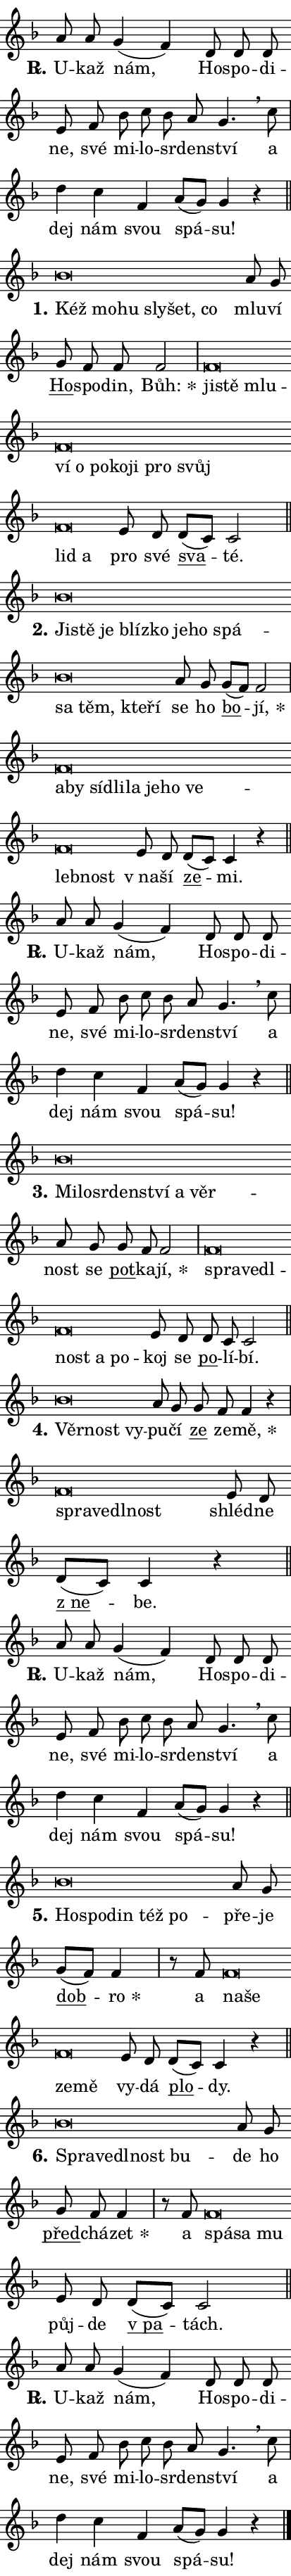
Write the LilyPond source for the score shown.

\version "2.24.0"
\header { tagline = "" }
\paper {
  indent = 0\cm
  top-margin = 0\cm
  right-margin = 0\cm
  bottom-margin = 0\cm
  left-margin = 0\cm
  paper-width = 7\cm
  page-breaking = #ly:one-page-breaking
  system-system-spacing.basic-distance = #11
  score-system-spacing.basic-distance = #11
  ragged-last = ##f
}


%% Author: Thomas Morley
%% https://lists.gnu.org/archive/html/lilypond-user/2020-05/msg00002.html
#(define (line-position grob)
"Returns position of @var[grob} in current system:
   @code{'start}, if at first time-step
   @code{'end}, if at last time-step
   @code{'middle} otherwise
"
  (let* ((col (ly:item-get-column grob))
         (ln (ly:grob-object col 'left-neighbor))
         (rn (ly:grob-object col 'right-neighbor))
         (col-to-check-left (if (ly:grob? ln) ln col))
         (col-to-check-right (if (ly:grob? rn) rn col))
         (break-dir-left
           (and
             (ly:grob-property col-to-check-left 'non-musical #f)
             (ly:item-break-dir col-to-check-left)))
         (break-dir-right
           (and
             (ly:grob-property col-to-check-right 'non-musical #f)
             (ly:item-break-dir col-to-check-right))))
        (cond ((eqv? 1 break-dir-left) 'start)
              ((eqv? -1 break-dir-right) 'end)
              (else 'middle))))

#(define (tranparent-at-line-position vctor)
  (lambda (grob)
  "Relying on @code{line-position} select the relevant enry from @var{vctor}.
Used to determine transparency,"
    (case (line-position grob)
      ((end) (not (vector-ref vctor 0)))
      ((middle) (not (vector-ref vctor 1)))
      ((start) (not (vector-ref vctor 2))))))

noteHeadBreakVisibility =
#(define-music-function (break-visibility)(vector?)
"Makes @code{NoteHead}s transparent relying on @var{break-visibility}"
#{
  \override NoteHead.transparent =
    #(tranparent-at-line-position break-visibility)
#})

#(define delete-ledgers-for-transparent-note-heads
  (lambda (grob)
    "Reads whether a @code{NoteHead} is transparent.
If so this @code{NoteHead} is removed from @code{'note-heads} from
@var{grob}, which is supposed to be @code{LedgerLineSpanner}.
As a result ledgers are not printed for this @code{NoteHead}"
    (let* ((nhds-array (ly:grob-object grob 'note-heads))
           (nhds-list
             (if (ly:grob-array? nhds-array)
                 (ly:grob-array->list nhds-array)
                 '()))
           ;; Relies on the transparent-property being done before
           ;; Staff.LedgerLineSpanner.after-line-breaking is executed.
           ;; This is fragile ...
           (to-keep
             (remove
               (lambda (nhd)
                 (ly:grob-property nhd 'transparent #f))
               nhds-list)))
      ;; TODO find a better method to iterate over grob-arrays, similiar
      ;; to filter/remove etc for lists
      ;; For now rebuilt from scratch
      (set! (ly:grob-object grob 'note-heads)  '())
      (for-each
        (lambda (nhd)
          (ly:pointer-group-interface::add-grob grob 'note-heads nhd))
        to-keep))))

hideNotes = {
  \noteHeadBreakVisibility #begin-of-line-visible
}
unHideNotes = {
  \noteHeadBreakVisibility #all-visible
}

% work-around for resetting accidentals
% https://lilypond.org/doc/v2.23/Documentation/notation/displaying-rhythms#unmetered-music
cadenzaMeasure = {
  \cadenzaOff
  \partial 1024 s1024
  \cadenzaOn
}

#(define-markup-command (accent layout props text) (markup?)
  "Underline accented syllable"
  (interpret-markup layout props
    #{\markup \override #'(offset . 4.3) \underline { #text }#}))

responsum = \markup \concat {
  "R" \hspace #-1.05 \path #0.1 #'((moveto 0 0.07) (lineto 0.9 0.8)) \hspace #0.05 "."
}

\layout {
    \context {
        \Staff
        \remove "Time_signature_engraver"
        \override LedgerLineSpanner.after-line-breaking = #delete-ledgers-for-transparent-note-heads
    }
    \context {
        \Voice {
            \override NoteHead.output-attributes = #'((class . "notehead"))
            \override Hairpin.height = #0.55
        }
    }
    \context {
        \Lyrics {
            \override StanzaNumber.output-attributes = #'((class . "stanzanumber"))
            \override LyricSpace.minimum-distance = #0.9
            \override LyricText.font-name = #"TeX Gyre Schola"
            \override LyricText.font-size = 1
            \override StanzaNumber.font-name = #"TeX Gyre Schola Bold"
            \override StanzaNumber.font-size = 1
        }
    }
}

% magnetic-lyrics.ily
%
%   written by
%     Jean Abou Samra <jean@abou-samra.fr>
%     Werner Lemberg <wl@gnu.org>
%
%   adapted by
%     Jiri Hon <jiri.hon@gmail.com>
%
% Version 2022-Apr-15

% https://www.mail-archive.com/lilypond-user@gnu.org/msg149350.html

#(define (Left_hyphen_pointer_engraver context)
   "Collect syllable-hyphen-syllable occurrences in lyrics and store
them in properties.  This engraver only looks to the left.  For
example, if the lyrics input is @code{foo -- bar}, it does the
following.

@itemize @bullet
@item
Set the @code{text} property of the @code{LyricHyphen} grob between
@q{foo} and @q{bar} to @code{foo}.

@item
Set the @code{left-hyphen} property of the @code{LyricText} grob with
text @q{foo} to the @code{LyricHyphen} grob between @q{foo} and
@q{bar}.
@end itemize

Use this auxiliary engraver in combination with the
@code{lyric-@/text::@/apply-@/magnetic-@/offset!} hook."
   (let ((hyphen #f)
         (text #f))
     (make-engraver
      (acknowledgers
       ((lyric-syllable-interface engraver grob source-engraver)
        (set! text grob)))
      (end-acknowledgers
       ((lyric-hyphen-interface engraver grob source-engraver)
        ;(when (not (grob::has-interface grob 'lyric-space-interface))
          (set! hyphen grob)));)
      ((stop-translation-timestep engraver)
       (when (and text hyphen)
         (ly:grob-set-object! text 'left-hyphen hyphen))
       (set! text #f)
       (set! hyphen #f)))))

#(define (lyric-text::apply-magnetic-offset! grob)
   "If the space between two syllables is less than the value in
property @code{LyricText@/.details@/.squash-threshold}, move the right
syllable to the left so that it gets concatenated with the left
syllable.

Use this function as a hook for
@code{LyricText@/.after-@/line-@/breaking} if the
@code{Left_@/hyphen_@/pointer_@/engraver} is active."
   (let ((hyphen (ly:grob-object grob 'left-hyphen #f)))
     (when hyphen
       (let ((left-text (ly:spanner-bound hyphen LEFT)))
         (when (grob::has-interface left-text 'lyric-syllable-interface)
           (let* ((common (ly:grob-common-refpoint grob left-text X))
                  (this-x-ext (ly:grob-extent grob common X))
                  (left-x-ext
                   (begin
                     ;; Trigger magnetism for left-text.
                     (ly:grob-property left-text 'after-line-breaking)
                     (ly:grob-extent left-text common X)))
                  ;; `delta` is the gap width between two syllables.
                  (delta (- (interval-start this-x-ext)
                            (interval-end left-x-ext)))
                  (details (ly:grob-property grob 'details))
                  (threshold (assoc-get 'squash-threshold details 0.2)))
             (when (< delta threshold)
               (let* (;; We have to manipulate the input text so that
                      ;; ligatures crossing syllable boundaries are not
                      ;; disabled.  For languages based on the Latin
                      ;; script this is essentially a beautification.
                      ;; However, for non-Western scripts it can be a
                      ;; necessity.
                      (lt (ly:grob-property left-text 'text))
                      (rt (ly:grob-property grob 'text))
                      (is-space (grob::has-interface hyphen 'lyric-space-interface))
                      (space (if is-space " " ""))
                      (space-markup (grob-interpret-markup grob " "))
                      (space-size (interval-length (ly:stencil-extent space-markup X)))
                      (extra-delta (if is-space space-size 0))
                      ;; Append new syllable.
                      (ltrt-space (if (and (string? lt) (string? rt))
                                (string-append lt space rt)
                                (make-concat-markup (list lt space rt))))
                      ;; Right-align `ltrt` to the right side.
                      (ltrt-space-markup (grob-interpret-markup
                               grob
                               (make-translate-markup
                                (cons (interval-length this-x-ext) 0)
                                (make-right-align-markup ltrt-space)))))
                 (begin
                   ;; Don't print `left-text`.
                   (ly:grob-set-property! left-text 'stencil #f)
                   ;; Set text and stencil (which holds all collected
                   ;; syllables so far) and shift it to the left.
                   (ly:grob-set-property! grob 'text ltrt-space)
                   (ly:grob-set-property! grob 'stencil ltrt-space-markup)
                   (ly:grob-translate-axis! grob (- (- delta extra-delta)) X))))))))))


#(define (lyric-hyphen::displace-bounds-first grob)
   ;; Make very sure this callback isn't triggered too early.
   (let ((left (ly:spanner-bound grob LEFT))
         (right (ly:spanner-bound grob RIGHT)))
     (ly:grob-property left 'after-line-breaking)
     (ly:grob-property right 'after-line-breaking)
     (ly:lyric-hyphen::print grob)))

squashThreshold = #0.4

\layout {
  \context {
    \Lyrics
    \consists #Left_hyphen_pointer_engraver
    \override LyricText.after-line-breaking =
      #lyric-text::apply-magnetic-offset!
    \override LyricHyphen.stencil = #lyric-hyphen::displace-bounds-first
    \override LyricText.details.squash-threshold = \squashThreshold
    \override LyricHyphen.minimum-distance = 0
    \override LyricHyphen.minimum-length = \squashThreshold
  }
}

squash = \override LyricText.details.squash-threshold = 9999
unSquash = \override LyricText.details.squash-threshold = \squashThreshold

left = \override LyricText.self-alignment-X = #LEFT
unLeft = \revert LyricText.self-alignment-X

starOffset = #(lambda (grob) 
                (let ((x_offset (ly:self-alignment-interface::aligned-on-x-parent grob)))
                  (if (= x_offset 0) 0 (+ x_offset 1.2))))

star = #(define-music-function (syllable)(string?)
"Append star separator at the end of a syllable"
#{
  \once \override LyricText.X-offset = #starOffset
  \lyricmode { \markup {
    #syllable
    \override #'((font-name . "TeX Gyre Schola Bold")) \hspace #0.2 \lower #0.65 \larger "*"
  } }
#})

starAccent = #(define-music-function (syllable)(string?)
"Append star separator at the end of a syllable and make accent"
#{
  \once \override LyricText.X-offset = #starOffset
  \lyricmode { \markup {
    \accent #syllable
    \override #'((font-name . "TeX Gyre Schola Bold")) \hspace #0.2 \lower #0.65 \larger "*"
  } }
#})

breath = #(define-music-function (syllable)(string?)
"Append breathing indicator at the end of a syllable"
#{
  \lyricmode { \markup { #syllable "+" } }
#})

optionalBreath = #(define-music-function (syllable)(string?)
"Append optional breathing indicator at the end of a syllable"
#{
  \lyricmode { \markup { #syllable "(+)" } }
#})


\score {
    <<
        \new Voice = "melody" { \cadenzaOn \key f \major \relative { a'8 a g4( f) \bar "" d8 d d \bar "" e f \bar "" bes c bes a g4. \breathe c8 \cadenzaMeasure \bar "|" d4 c f, \bar "" a8[( g)] g4 r \cadenzaMeasure \bar "||" \break } }
        \new Lyrics \lyricsto "melody" { \lyricmode { \set stanza = \responsum
U -- kaž nám, Ho -- spo -- di -- ne, své mi -- lo -- sr -- den -- ství a dej nám svou spá -- su! } }
    >>
    \layout {}
}

\score {
    <<
        \new Voice = "melody" { \cadenzaOn \key f \major \relative { bes'\breve*1/16 \hideNotes \breve*1/16 \bar "" \breve*1/16 \bar "" \breve*1/16 \bar "" \breve*1/16 \breve*1/16 \bar "" \unHideNotes a8 g \bar "" g f f f2 \cadenzaMeasure \bar "|" f\breve*1/16 \hideNotes \breve*1/16 \bar "" \breve*1/16 \bar "" \breve*1/16 \bar "" \breve*1/16 \bar "" \breve*1/16 \bar "" \breve*1/16 \bar "" \breve*1/16 \bar "" \breve*1/16 \bar "" \breve*1/16 \bar "" \breve*1/16 \breve*1/16 \bar "" \unHideNotes e8 d \bar "" d[( c)] c2 \cadenzaMeasure \bar "||" \break } }
        \new Lyrics \lyricsto "melody" { \lyricmode { \set stanza = "1."
\left Kéž \squash mo -- hu sly -- šet, co \unLeft \unSquash mlu -- ví \markup \accent Ho -- spo -- din, \star Bůh: \left ji -- \squash stě mlu -- ví o po -- ko -- ji pro svůj lid a \unLeft \unSquash pro své \markup \accent sva -- té. } }
    >>
    \layout {}
}

\score {
    <<
        \new Voice = "melody" { \cadenzaOn \key f \major \relative { bes'\breve*1/16 \hideNotes \breve*1/16 \bar "" \breve*1/16 \bar "" \breve*1/16 \bar "" \breve*1/16 \bar "" \breve*1/16 \bar "" \breve*1/16 \bar "" \breve*1/16 \bar "" \breve*1/16 \bar "" \breve*1/16 \bar "" \breve*1/16 \breve*1/16 \bar "" \unHideNotes a8 g \bar "" g[( f)] f2 \cadenzaMeasure \bar "|" f\breve*1/16 \hideNotes \breve*1/16 \bar "" \breve*1/16 \bar "" \breve*1/16 \bar "" \breve*1/16 \bar "" \breve*1/16 \bar "" \breve*1/16 \bar "" \breve*1/16 \bar "" \breve*1/16 \breve*1/16 \bar "" \unHideNotes e8 d \bar "" d[( c)] c4 r \cadenzaMeasure \bar "||" \break } }
        \new Lyrics \lyricsto "melody" { \lyricmode { \set stanza = "2."
\left Ji -- \squash stě je blíz -- ko je -- ho spá -- sa těm, kte -- ří \unLeft \unSquash se ho \markup \accent bo -- \star jí, \left a -- \squash by sí -- dli -- la je -- ho ve -- leb -- nost \unLeft \unSquash "v na" -- ší \markup \accent ze -- mi. } }
    >>
    \layout {}
}

\score {
    <<
        \new Voice = "melody" { \cadenzaOn \key f \major \relative { a'8 a g4( f) \bar "" d8 d d \bar "" e f \bar "" bes c bes a g4. \breathe c8 \cadenzaMeasure \bar "|" d4 c f, \bar "" a8[( g)] g4 r \cadenzaMeasure \bar "||" \break } }
        \new Lyrics \lyricsto "melody" { \lyricmode { \set stanza = \responsum
U -- kaž nám, Ho -- spo -- di -- ne, své mi -- lo -- sr -- den -- ství a dej nám svou spá -- su! } }
    >>
    \layout {}
}

\score {
    <<
        \new Voice = "melody" { \cadenzaOn \key f \major \relative { bes'\breve*1/16 \hideNotes \breve*1/16 \bar "" \breve*1/16 \bar "" \breve*1/16 \bar "" \breve*1/16 \bar "" \breve*1/16 \breve*1/16 \bar "" \unHideNotes a8 g \bar "" g f f2 \cadenzaMeasure \bar "|" f\breve*1/16 \hideNotes \breve*1/16 \bar "" \breve*1/16 \bar "" \breve*1/16 \bar "" \breve*1/16 \breve*1/16 \bar "" \unHideNotes e8 d \bar "" d c c2 \cadenzaMeasure \bar "||" \break } }
        \new Lyrics \lyricsto "melody" { \lyricmode { \set stanza = "3."
\left Mi -- \squash lo -- sr -- den -- ství a věr -- \unLeft \unSquash nost se \markup \accent pot -- ka -- \star jí, \left spra -- \squash ve -- dl -- nost a po -- \unLeft \unSquash koj se \markup \accent po -- lí -- bí. } }
    >>
    \layout {}
}

\score {
    <<
        \new Voice = "melody" { \cadenzaOn \key f \major \relative { bes'\breve*1/16 \hideNotes \breve*1/16 \breve*1/16 \bar "" \unHideNotes a8 g \bar "" g f f4 r \cadenzaMeasure \bar "|" f\breve*1/16 \hideNotes \breve*1/16 \bar "" \breve*1/16 \breve*1/16 \bar "" \unHideNotes e8 d \bar "" d[( c)] c4 r \cadenzaMeasure \bar "||" \break } }
        \new Lyrics \lyricsto "melody" { \lyricmode { \set stanza = "4."
\left Věr -- \squash nost vy -- \unLeft \unSquash pu -- čí \markup \accent ze ze -- \star mě, \left spra -- \squash ve -- dl -- nost \unLeft \unSquash shléd -- ne \markup \accent "z ne" -- be. } }
    >>
    \layout {}
}

\score {
    <<
        \new Voice = "melody" { \cadenzaOn \key f \major \relative { a'8 a g4( f) \bar "" d8 d d \bar "" e f \bar "" bes c bes a g4. \breathe c8 \cadenzaMeasure \bar "|" d4 c f, \bar "" a8[( g)] g4 r \cadenzaMeasure \bar "||" \break } }
        \new Lyrics \lyricsto "melody" { \lyricmode { \set stanza = \responsum
U -- kaž nám, Ho -- spo -- di -- ne, své mi -- lo -- sr -- den -- ství a dej nám svou spá -- su! } }
    >>
    \layout {}
}

\score {
    <<
        \new Voice = "melody" { \cadenzaOn \key f \major \relative { bes'\breve*1/16 \hideNotes \breve*1/16 \bar "" \breve*1/16 \bar "" \breve*1/16 \breve*1/16 \bar "" \unHideNotes a8 g \bar "" g[( f)] f4 \cadenzaMeasure \bar "|" r8 f f\breve*1/16 \hideNotes \breve*1/16 \bar "" \breve*1/16 \breve*1/16 \bar "" \unHideNotes e8 d \bar "" d[( c)] c4 r \cadenzaMeasure \bar "||" \break } }
        \new Lyrics \lyricsto "melody" { \lyricmode { \set stanza = "5."
\left Ho -- \squash spo -- din též po -- \unLeft \unSquash pře -- je \markup \accent dob -- \star ro a \left na -- \squash še ze -- mě \unLeft \unSquash vy -- dá \markup \accent plo -- dy. } }
    >>
    \layout {}
}

\score {
    <<
        \new Voice = "melody" { \cadenzaOn \key f \major \relative { bes'\breve*1/16 \hideNotes \breve*1/16 \bar "" \breve*1/16 \bar "" \breve*1/16 \breve*1/16 \bar "" \unHideNotes a8 g \bar "" g f f4 \cadenzaMeasure \bar "|" r8 f f\breve*1/16 \hideNotes \breve*1/16 \breve*1/16 \bar "" \unHideNotes e8 d \bar "" d[( c)] c2 \cadenzaMeasure \bar "||" \break } }
        \new Lyrics \lyricsto "melody" { \lyricmode { \set stanza = "6."
\left Spra -- \squash ve -- dl -- nost bu -- \unLeft \unSquash de ho \markup \accent před -- chá -- \star zet a \left spá -- \squash sa mu \unLeft \unSquash půj -- de \markup \accent "v pa" -- tách. } }
    >>
    \layout {}
}

\score {
    <<
        \new Voice = "melody" { \cadenzaOn \key f \major \relative { a'8 a g4( f) \bar "" d8 d d \bar "" e f \bar "" bes c bes a g4. \breathe c8 \cadenzaMeasure \bar "|" d4 c f, \bar "" a8[( g)] g4 r \cadenzaMeasure \bar "||" \break } \bar "|." }
        \new Lyrics \lyricsto "melody" { \lyricmode { \set stanza = \responsum
U -- kaž nám, Ho -- spo -- di -- ne, své mi -- lo -- sr -- den -- ství a dej nám svou spá -- su! } }
    >>
    \layout {}
}
